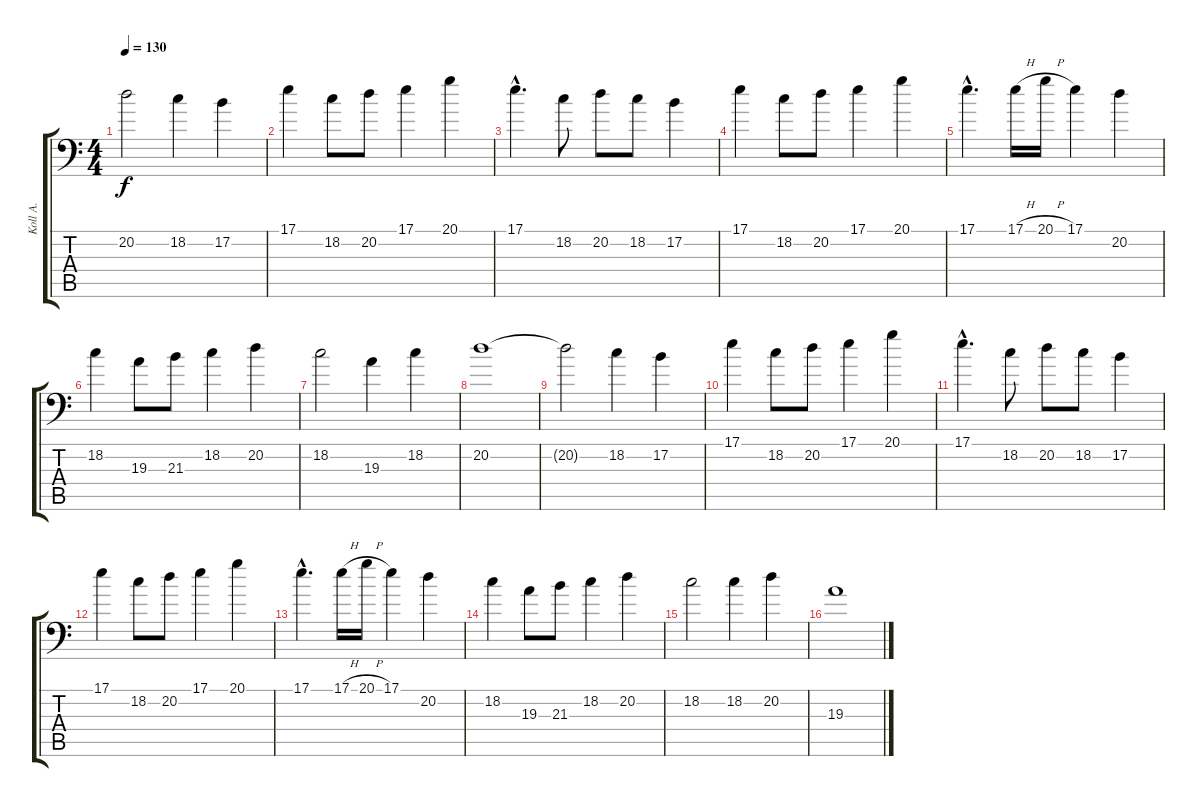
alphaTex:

\track ("Koll A." "Koll A.") {instrument bagpipe}
\staff {score tabs}
\tuning (B3 Gb3 D3 A2 E2 A1) {hide}
\ts (4 4)
\tempo 130
\clef f4
\ks c
20.2.2{dy f} 18.2.4 17.2.4 |
17.1.4 18.2.8 20.2.8 17.1.4 20.1.4 |
17.1{hac}.4{d} 18.2.8 20.2.8 18.2.8 17.2.4 |
17.1.4 18.2.8 20.2.8 17.1.4 20.1.4 |
17.1{hac}.4{d} 17.1{h}.16 20.1{h}.16 17.1.4 20.2.4 |
18.2.4 19.3.8 21.3.8 18.2.4 20.2.4 |
18.2.2 19.3.4 18.2.4 |
20.2.1 |
20.2{t}.2 18.2.4 17.2.4 |
17.1.4 18.2.8 20.2.8 17.1.4 20.1.4 |
17.1{hac}.4{d} 18.2.8 20.2.8 18.2.8 17.2.4 |
17.1.4 18.2.8 20.2.8 17.1.4 20.1.4 |
17.1{hac}.4{d} 17.1{h}.16 20.1{h}.16 17.1.4 20.2.4 |
18.2.4 19.3.8 21.3.8 18.2.4 20.2.4 |
18.2.2 18.2.4 20.2.4 |
19.3.1
